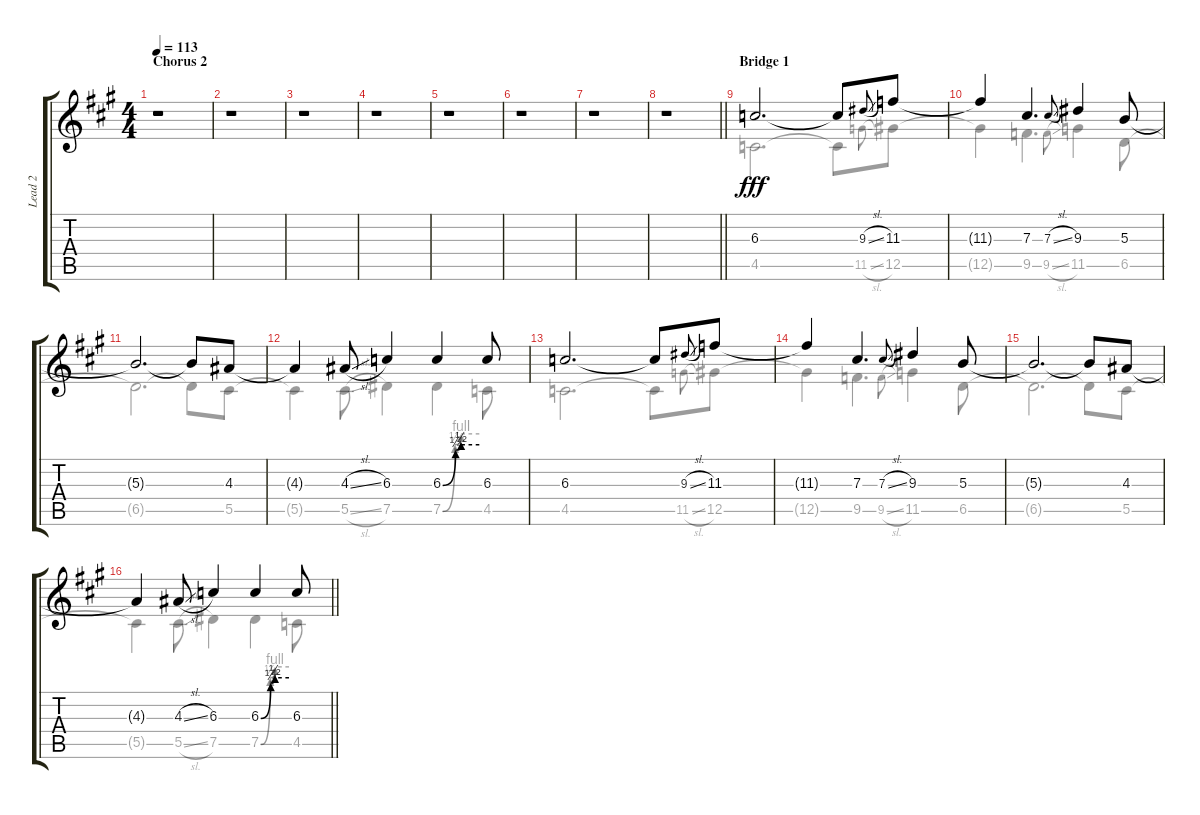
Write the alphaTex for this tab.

\track ("Lead 2" "Lead 2") {instrument electricguitarjazz}
\staff {score tabs}
\tuning (Eb4 Bb3 Gb3 Db3 Ab2 Eb2) {hide}
\voice
\ts (4 4)
\section ("" "Chorus 2")
\tempo 113
\clef g2
\ks f#minor
r.1{dy fff} |
r.1 |
r.1 |
r.1 |
r.1 |
r.1 |
r.1 |
\barLineRight lightlight
r.1 |
\section ("" "Bridge 1")
6.3.2{d} 6.3{t}.8 9.3{sl}.8{gr onbeat} 11.3.8 |
11.3{t}.4 7.3.4{d} 7.3{sl}.8{gr onbeat} 9.3.4 5.3.8 |
5.3{t}.2{d} 5.3{t}.8 4.3.8 |
4.3{t}.4 4.3{sl}.8 6.3.4 6.3{be (custom 0 0 21 1 30 2 60 2)}.4 6.3.8 |
6.3.2{d} 6.3{t}.8 9.3{sl}.8{gr onbeat} 11.3.8 |
11.3{t}.4 7.3.4{d} 7.3{sl}.8{gr onbeat} 9.3.4 5.3.8 |
5.3{t}.2{d} 5.3{t}.8 4.3.8 |
\barLineRight lightlight
4.3{t}.4 4.3{sl}.8 6.3.4 6.3{be (custom 0 0 21 1 30 2 60 2)}.4 6.3.8
\voice
\clef g2
\ottava regular
\simile none
\ks f#minor
|
|
|
|
|
|
|
\barLineRight lightlight
|
4.5.2{d} 4.5{t}.8 11.5{sl}.8{gr onbeat} 12.5.8 |
12.5{t}.4 9.5.4{d} 9.5{sl}.8{gr onbeat} 11.5.4 6.5.8 |
6.5{t}.2{d} 6.5{t}.8 5.5.8 |
5.5{t}.4 5.5{sl}.8 7.5.4 7.5{be (custom 0 0 20 2 30 4 60 4)}.4 4.5.8 |
4.5.2{d} 4.5{t}.8 11.5{sl}.8{gr onbeat} 12.5.8 |
12.5{t}.4 9.5.4{d} 9.5{sl}.8{gr onbeat} 11.5.4 6.5.8 |
6.5{t}.2{d} 6.5{t}.8 5.5.8 |
\barLineRight lightlight
5.5{t}.4 5.5{sl}.8 7.5.4 7.5{be (custom 0 0 20 2 30 4 60 4)}.4 4.5.8
